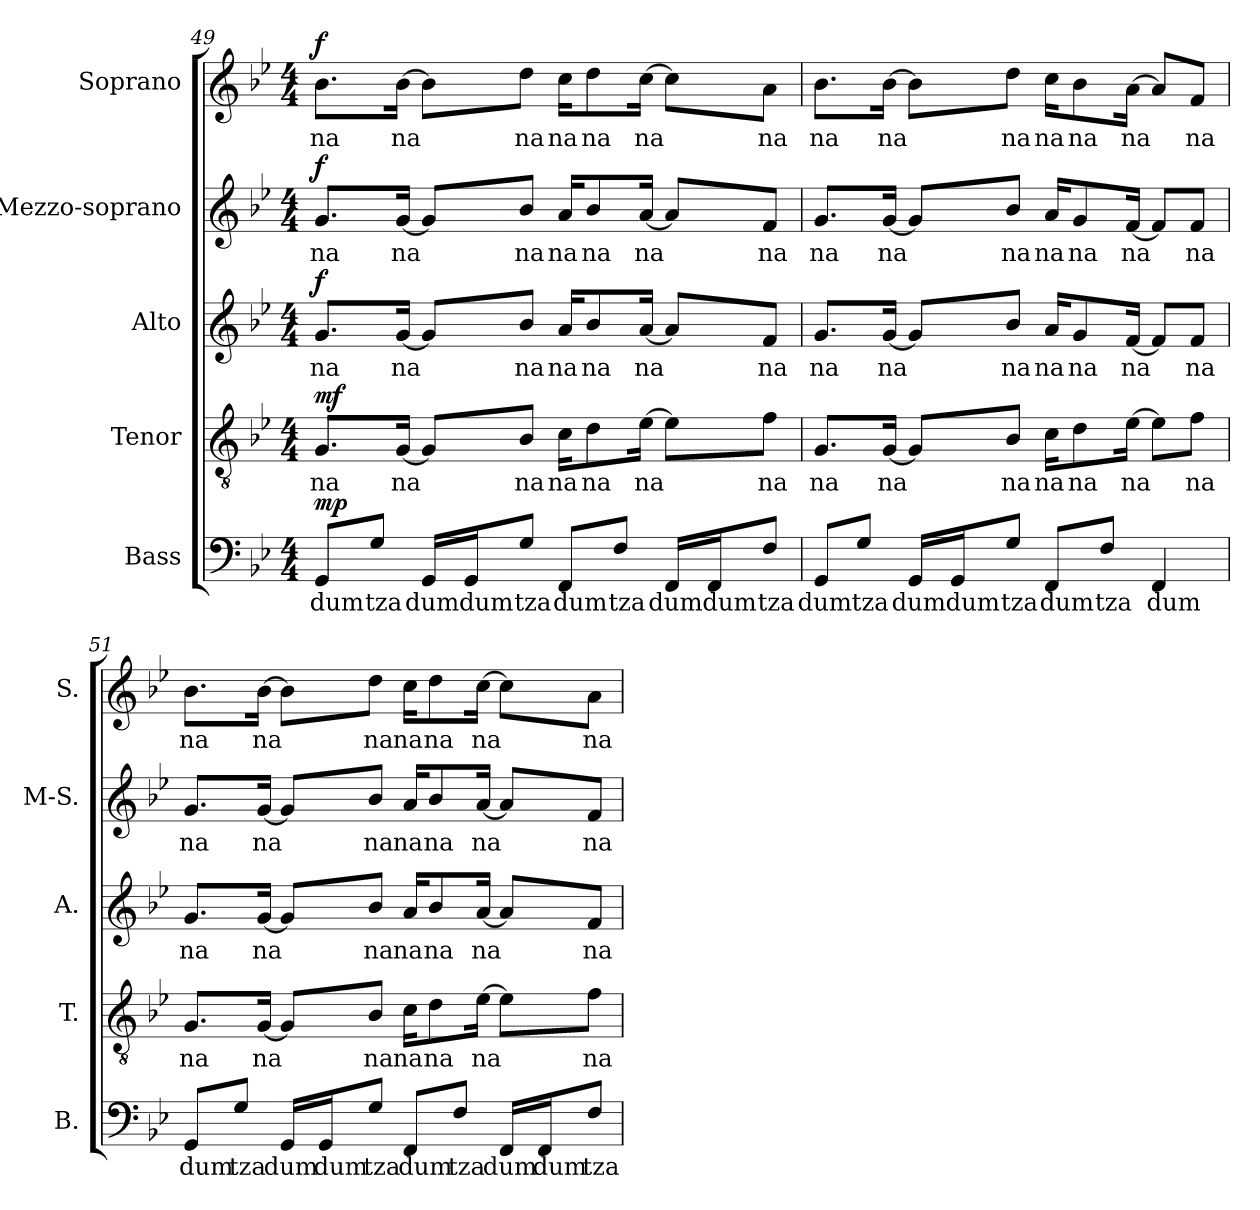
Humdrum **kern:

**kern	**text	**dynam	**kern	**text	**dynam	**kern	**text	**dynam	**kern	**text	**dynam	**kern	**text	**dynam
*part5	*part5	*part5	*part4	*part4	*part4	*part3	*part3	*part3	*part2	*part2	*part2	*part1	*part1	*part1
*staff5	*staff5	*staff5	*staff4	*staff4	*staff4	*staff3	*staff3	*staff3	*staff2	*staff2	*staff2	*staff1	*staff1	*staff1
*I"Bass	*	*	*I"Tenor	*	*	*I"Alto	*	*	*I"Mezzo-soprano	*	*	*I"Soprano	*	*
*I'B.	*	*	*I'T.	*	*	*I'A.	*	*	*I'M-S.	*	*	*I'S.	*	*
!!LO:LB:g=z
*clefF4	*	*	*clefGv2	*	*	*clefG2	*	*	*clefG2	*	*	*clefG2	*	*
*	*	*	*ITrd7c12	*	*	*	*	*	*	*	*	*	*	*
*k[b-e-]	*	*	*k[b-e-]	*	*	*k[b-e-]	*	*	*k[b-e-]	*	*	*k[b-e-]	*	*
*g:	*	*	*g:	*	*	*g:	*	*	*g:	*	*	*g:	*	*
*M4/4	*	*	*M4/4	*	*	*M4/4	*	*	*M4/4	*	*	*M4/4	*	*
=49	=49	=49	=49	=49	=49	=49	=49	=49	=49	=49	=49	=49	=49	=49
!	!LO:LY:b:color=#000000	!	!	!	!	!	!	!	!	!	!	!	!	!
!	!	!	!	!LO:LY:b:color=#000000	!	!	!	!	!	!	!	!	!	!
!	!	!	!	!	!	!	!LO:LY:b:color=#000000	!	!	!	!	!	!	!
!	!	!	!	!	!	!	!	!	!	!LO:LY:b:color=#000000	!	!	!	!
!	!	!	!	!	!	!	!	!	!	!	!	!	!LO:LY:b:color=#000000	!
8GGi/L	dum	mp	8.GGi/L	na	mf	8.gi/L	na	f	8.gi/L	na	f	8.b-i\L	na	f
!	!LO:LY:b:color=#000000	!	!	!	!	!	!	!	!	!	!	!	!	!
8Gi/J	tza	.	.	.	.	.	.	.	.	.	.	.	.	.
!	!	!	!	!LO:LY:b:color=#000000	!	!	!	!	!	!	!	!	!	!
!	!	!	!	!	!	!	!LO:LY:b:color=#000000	!	!	!	!	!	!	!
!	!	!	!	!	!	!	!	!	!	!LO:LY:b:color=#000000	!	!	!	!
!	!	!	!	!	!	!	!	!	!	!	!	!	!LO:LY:b:color=#000000	!
.	.	.	[16GGi/Jk	na	.	[16gi/Jk	na	.	[16gi/Jk	na	.	[16b-i\Jk	na	.
!	!LO:LY:b:color=#000000	!	!	!	!	!	!	!	!	!	!	!	!	!
16GGi/LL	dum	.	8GGi/L]	.	.	8gi/L]	.	.	8gi/L]	.	.	8b-i\L]	.	.
!	!LO:LY:b:color=#000000	!	!	!	!	!	!	!	!	!	!	!	!	!
16GGi/J	dum	.	.	.	.	.	.	.	.	.	.	.	.	.
!	!LO:LY:b:color=#000000	!	!	!	!	!	!	!	!	!	!	!	!	!
!	!	!	!	!LO:LY:b:color=#000000	!	!	!	!	!	!	!	!	!	!
!	!	!	!	!	!	!	!LO:LY:b:color=#000000	!	!	!	!	!	!	!
!	!	!	!	!	!	!	!	!	!	!LO:LY:b:color=#000000	!	!	!	!
!	!	!	!	!	!	!	!	!	!	!	!	!	!LO:LY:b:color=#000000	!
8Gi/J	tza	.	8BB-i/J	na	.	8b-i/J	na	.	8b-i/J	na	.	8ddi\J	na	.
!	!LO:LY:b:color=#000000	!	!	!	!	!	!	!	!	!	!	!	!	!
!	!	!	!	!LO:LY:b:color=#000000	!	!	!	!	!	!	!	!	!	!
!	!	!	!	!	!	!	!LO:LY:b:color=#000000	!	!	!	!	!	!	!
!	!	!	!	!	!	!	!	!	!	!LO:LY:b:color=#000000	!	!	!	!
!	!	!	!	!	!	!	!	!	!	!	!	!	!LO:LY:b:color=#000000	!
8FFi/L	dum	.	16Ci\KL	na	.	16ai/KL	na	.	16ai/KL	na	.	16cci\KL	na	.
!	!	!	!	!LO:LY:b:color=#000000	!	!	!	!	!	!	!	!	!	!
!	!	!	!	!	!	!	!LO:LY:b:color=#000000	!	!	!	!	!	!	!
!	!	!	!	!	!	!	!	!	!	!LO:LY:b:color=#000000	!	!	!	!
!	!	!	!	!	!	!	!	!	!	!	!	!	!LO:LY:b:color=#000000	!
.	.	.	8Di\	na	.	8b-i/	na	.	8b-i/	na	.	8ddi\	na	.
!	!LO:LY:b:color=#000000	!	!	!	!	!	!	!	!	!	!	!	!	!
8Fi/J	tza	.	.	.	.	.	.	.	.	.	.	.	.	.
!	!	!	!	!LO:LY:b:color=#000000	!	!	!	!	!	!	!	!	!	!
!	!	!	!	!	!	!	!LO:LY:b:color=#000000	!	!	!	!	!	!	!
!	!	!	!	!	!	!	!	!	!	!LO:LY:b:color=#000000	!	!	!	!
!	!	!	!	!	!	!	!	!	!	!	!	!	!LO:LY:b:color=#000000	!
.	.	.	[16E-i\Jk	na	.	[16ai/Jk	na	.	[16ai/Jk	na	.	[16cci\Jk	na	.
!	!LO:LY:b:color=#000000	!	!	!	!	!	!	!	!	!	!	!	!	!
16FFi/LL	dum	.	8E-i\L]	.	.	8ai/L]	.	.	8ai/L]	.	.	8cci\L]	.	.
!	!LO:LY:b:color=#000000	!	!	!	!	!	!	!	!	!	!	!	!	!
16FFi/J	dum	.	.	.	.	.	.	.	.	.	.	.	.	.
!	!LO:LY:b:color=#000000	!	!	!	!	!	!	!	!	!	!	!	!	!
!	!	!	!	!LO:LY:b:color=#000000	!	!	!	!	!	!	!	!	!	!
!	!	!	!	!	!	!	!LO:LY:b:color=#000000	!	!	!	!	!	!	!
!	!	!	!	!	!	!	!	!	!	!LO:LY:b:color=#000000	!	!	!	!
!	!	!	!	!	!	!	!	!	!	!	!	!	!LO:LY:b:color=#000000	!
8Fi/J	tza	.	8Fi\J	na	.	8fi/J	na	.	8fi/J	na	.	8ai\J	na	.
=50	=50	=50	=50	=50	=50	=50	=50	=50	=50	=50	=50	=50	=50	=50
!	!LO:LY:b:color=#000000	!	!	!	!	!	!	!	!	!	!	!	!	!
!	!	!	!	!LO:LY:b:color=#000000	!	!	!	!	!	!	!	!	!	!
!	!	!	!	!	!	!	!LO:LY:b:color=#000000	!	!	!	!	!	!	!
!	!	!	!	!	!	!	!	!	!	!LO:LY:b:color=#000000	!	!	!	!
!	!	!	!	!	!	!	!	!	!	!	!	!	!LO:LY:b:color=#000000	!
8GGi/L	dum	.	8.GGi/L	na	.	8.gi/L	na	.	8.gi/L	na	.	8.b-i\L	na	.
!	!LO:LY:b:color=#000000	!	!	!	!	!	!	!	!	!	!	!	!	!
8Gi/J	tza	.	.	.	.	.	.	.	.	.	.	.	.	.
!	!	!	!	!LO:LY:b:color=#000000	!	!	!	!	!	!	!	!	!	!
!	!	!	!	!	!	!	!LO:LY:b:color=#000000	!	!	!	!	!	!	!
!	!	!	!	!	!	!	!	!	!	!LO:LY:b:color=#000000	!	!	!	!
!	!	!	!	!	!	!	!	!	!	!	!	!	!LO:LY:b:color=#000000	!
.	.	.	[16GGi/Jk	na	.	[16gi/Jk	na	.	[16gi/Jk	na	.	[16b-i\Jk	na	.
!	!LO:LY:b:color=#000000	!	!	!	!	!	!	!	!	!	!	!	!	!
16GGi/LL	dum	.	8GGi/L]	.	.	8gi/L]	.	.	8gi/L]	.	.	8b-i\L]	.	.
!	!LO:LY:b:color=#000000	!	!	!	!	!	!	!	!	!	!	!	!	!
16GGi/J	dum	.	.	.	.	.	.	.	.	.	.	.	.	.
!	!LO:LY:b:color=#000000	!	!	!	!	!	!	!	!	!	!	!	!	!
!	!	!	!	!LO:LY:b:color=#000000	!	!	!	!	!	!	!	!	!	!
!	!	!	!	!	!	!	!LO:LY:b:color=#000000	!	!	!	!	!	!	!
!	!	!	!	!	!	!	!	!	!	!LO:LY:b:color=#000000	!	!	!	!
!	!	!	!	!	!	!	!	!	!	!	!	!	!LO:LY:b:color=#000000	!
8Gi/J	tza	.	8BB-i/J	na	.	8b-i/J	na	.	8b-i/J	na	.	8ddi\J	na	.
!	!LO:LY:b:color=#000000	!	!	!	!	!	!	!	!	!	!	!	!	!
!	!	!	!	!LO:LY:b:color=#000000	!	!	!	!	!	!	!	!	!	!
!	!	!	!	!	!	!	!LO:LY:b:color=#000000	!	!	!	!	!	!	!
!	!	!	!	!	!	!	!	!	!	!LO:LY:b:color=#000000	!	!	!	!
!	!	!	!	!	!	!	!	!	!	!	!	!	!LO:LY:b:color=#000000	!
8FFi/L	dum	.	16Ci\KL	na	.	16ai/KL	na	.	16ai/KL	na	.	16cci\KL	na	.
!	!	!	!	!LO:LY:b:color=#000000	!	!	!	!	!	!	!	!	!	!
!	!	!	!	!	!	!	!LO:LY:b:color=#000000	!	!	!	!	!	!	!
!	!	!	!	!	!	!	!	!	!	!LO:LY:b:color=#000000	!	!	!	!
!	!	!	!	!	!	!	!	!	!	!	!	!	!LO:LY:b:color=#000000	!
.	.	.	8Di\	na	.	8gi/	na	.	8gi/	na	.	8b-i\	na	.
!	!LO:LY:b:color=#000000	!	!	!	!	!	!	!	!	!	!	!	!	!
8Fi/J	tza	.	.	.	.	.	.	.	.	.	.	.	.	.
!	!	!	!	!LO:LY:b:color=#000000	!	!	!	!	!	!	!	!	!	!
!	!	!	!	!	!	!	!LO:LY:b:color=#000000	!	!	!	!	!	!	!
!	!	!	!	!	!	!	!	!	!	!LO:LY:b:color=#000000	!	!	!	!
!	!	!	!	!	!	!	!	!	!	!	!	!	!LO:LY:b:color=#000000	!
.	.	.	[16E-i\Jk	na	.	[16fi/Jk	na	.	[16fi/Jk	na	.	[16ai\Jk	na	.
!	!LO:LY:b:color=#000000	!	!	!	!	!	!	!	!	!	!	!	!	!
4FFi/	dum	.	8E-i\L]	.	.	8fi/L]	.	.	8fi/L]	.	.	8ai/L]	.	.
!	!	!	!	!LO:LY:b:color=#000000	!	!	!	!	!	!	!	!	!	!
!	!	!	!	!	!	!	!LO:LY:b:color=#000000	!	!	!	!	!	!	!
!	!	!	!	!	!	!	!	!	!	!LO:LY:b:color=#000000	!	!	!	!
!	!	!	!	!	!	!	!	!	!	!	!	!	!LO:LY:b:color=#000000	!
.	.	.	8Fi\J	na	.	8fi/J	na	.	8fi/J	na	.	8fi/J	na	.
=51	=51	=51	=51	=51	=51	=51	=51	=51	=51	=51	=51	=51	=51	=51
!	!LO:LY:b:color=#000000	!	!	!	!	!	!	!	!	!	!	!	!	!
!	!	!	!	!LO:LY:b:color=#000000	!	!	!	!	!	!	!	!	!	!
!	!	!	!	!	!	!	!LO:LY:b:color=#000000	!	!	!	!	!	!	!
!	!	!	!	!	!	!	!	!	!	!LO:LY:b:color=#000000	!	!	!	!
!	!	!	!	!	!	!	!	!	!	!	!	!	!LO:LY:b:color=#000000	!
8GGi/L	dum	.	8.GGi/L	na	.	8.gi/L	na	.	8.gi/L	na	.	8.b-i\L	na	.
!	!LO:LY:b:color=#000000	!	!	!	!	!	!	!	!	!	!	!	!	!
8Gi/J	tza	.	.	.	.	.	.	.	.	.	.	.	.	.
!	!	!	!	!LO:LY:b:color=#000000	!	!	!	!	!	!	!	!	!	!
!	!	!	!	!	!	!	!LO:LY:b:color=#000000	!	!	!	!	!	!	!
!	!	!	!	!	!	!	!	!	!	!LO:LY:b:color=#000000	!	!	!	!
!	!	!	!	!	!	!	!	!	!	!	!	!	!LO:LY:b:color=#000000	!
.	.	.	[16GGi/Jk	na	.	[16gi/Jk	na	.	[16gi/Jk	na	.	[16b-i\Jk	na	.
!	!LO:LY:b:color=#000000	!	!	!	!	!	!	!	!	!	!	!	!	!
16GGi/LL	dum	.	8GGi/L]	.	.	8gi/L]	.	.	8gi/L]	.	.	8b-i\L]	.	.
!	!LO:LY:b:color=#000000	!	!	!	!	!	!	!	!	!	!	!	!	!
16GGi/J	dum	.	.	.	.	.	.	.	.	.	.	.	.	.
!	!LO:LY:b:color=#000000	!	!	!	!	!	!	!	!	!	!	!	!	!
!	!	!	!	!LO:LY:b:color=#000000	!	!	!	!	!	!	!	!	!	!
!	!	!	!	!	!	!	!LO:LY:b:color=#000000	!	!	!	!	!	!	!
!	!	!	!	!	!	!	!	!	!	!LO:LY:b:color=#000000	!	!	!	!
!	!	!	!	!	!	!	!	!	!	!	!	!	!LO:LY:b:color=#000000	!
8Gi/J	tza	.	8BB-i/J	na	.	8b-i/J	na	.	8b-i/J	na	.	8ddi\J	na	.
!	!LO:LY:b:color=#000000	!	!	!	!	!	!	!	!	!	!	!	!	!
!	!	!	!	!LO:LY:b:color=#000000	!	!	!	!	!	!	!	!	!	!
!	!	!	!	!	!	!	!LO:LY:b:color=#000000	!	!	!	!	!	!	!
!	!	!	!	!	!	!	!	!	!	!LO:LY:b:color=#000000	!	!	!	!
!	!	!	!	!	!	!	!	!	!	!	!	!	!LO:LY:b:color=#000000	!
8FFi/L	dum	.	16Ci\KL	na	.	16ai/KL	na	.	16ai/KL	na	.	16cci\KL	na	.
!	!	!	!	!LO:LY:b:color=#000000	!	!	!	!	!	!	!	!	!	!
!	!	!	!	!	!	!	!LO:LY:b:color=#000000	!	!	!	!	!	!	!
!	!	!	!	!	!	!	!	!	!	!LO:LY:b:color=#000000	!	!	!	!
!	!	!	!	!	!	!	!	!	!	!	!	!	!LO:LY:b:color=#000000	!
.	.	.	8Di\	na	.	8b-i/	na	.	8b-i/	na	.	8ddi\	na	.
!	!LO:LY:b:color=#000000	!	!	!	!	!	!	!	!	!	!	!	!	!
8Fi/J	tza	.	.	.	.	.	.	.	.	.	.	.	.	.
!	!	!	!	!LO:LY:b:color=#000000	!	!	!	!	!	!	!	!	!	!
!	!	!	!	!	!	!	!LO:LY:b:color=#000000	!	!	!	!	!	!	!
!	!	!	!	!	!	!	!	!	!	!LO:LY:b:color=#000000	!	!	!	!
!	!	!	!	!	!	!	!	!	!	!	!	!	!LO:LY:b:color=#000000	!
.	.	.	[16E-i\Jk	na	.	[16ai/Jk	na	.	[16ai/Jk	na	.	[16cci\Jk	na	.
!	!LO:LY:b:color=#000000	!	!	!	!	!	!	!	!	!	!	!	!	!
16FFi/LL	dum	.	8E-i\L]	.	.	8ai/L]	.	.	8ai/L]	.	.	8cci\L]	.	.
!	!LO:LY:b:color=#000000	!	!	!	!	!	!	!	!	!	!	!	!	!
16FFi/J	dum	.	.	.	.	.	.	.	.	.	.	.	.	.
!	!LO:LY:b:color=#000000	!	!	!	!	!	!	!	!	!	!	!	!	!
!	!	!	!	!LO:LY:b:color=#000000	!	!	!	!	!	!	!	!	!	!
!	!	!	!	!	!	!	!LO:LY:b:color=#000000	!	!	!	!	!	!	!
!	!	!	!	!	!	!	!	!	!	!LO:LY:b:color=#000000	!	!	!	!
!	!	!	!	!	!	!	!	!	!	!	!	!	!LO:LY:b:color=#000000	!
8Fi/J	tza	.	8Fi\J	na	.	8fi/J	na	.	8fi/J	na	.	8ai\J	na	.
=	=	=	=	=	=	=	=	=	=	=	=	=	=	=
*-	*-	*-	*-	*-	*-	*-	*-	*-	*-	*-	*-	*-	*-	*-
